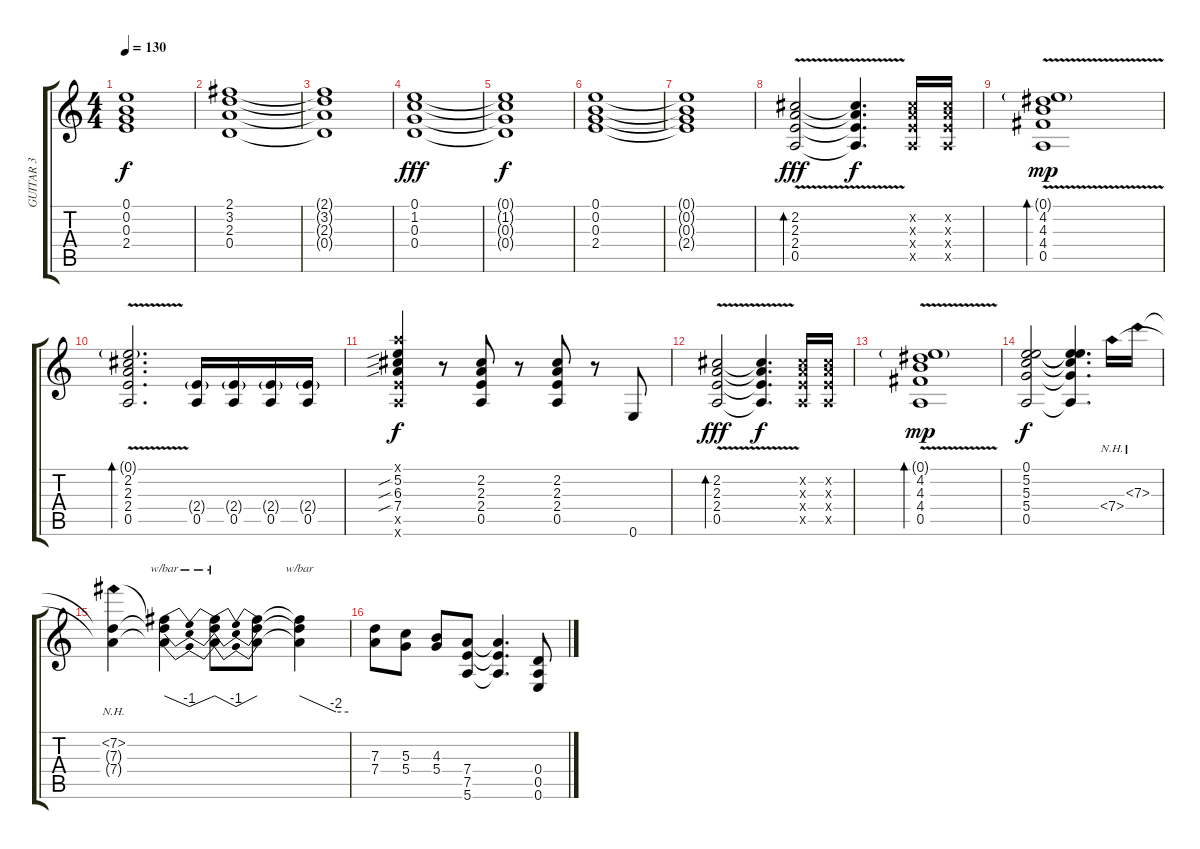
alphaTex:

\track ("GUITAR 3" "GUITAR 3") {instrument overdrivenguitar}
\staff {score tabs}
\tuning (E4 B3 G3 D3 A2 E2) {hide}
\ts (4 4)
\tempo 130
\clef g2
\ks c
(0.1{t} 0.2{t} 0.3{t} 2.4{t}).1{dy f} |
(2.1 3.2 2.3 0.4).1 |
(2.1{t} 3.2{t} 2.3{t} 0.4{t}).1 |
(0.1 1.2 0.3 0.4).1{dy fff} |
(0.1{t} 1.2{t} 0.3{t} 0.4{t}).1{dy f} |
(0.1 0.2 0.3 2.4).1 |
(0.1{t} 0.2{t} 0.3{t} 2.4{t}).1 |
(2.2{v} 2.3 2.4 0.5).2{bd 480 dy fff} (2.2{t} 2.3{t} 2.4{t} 0.5{t}).4{d dy f} (2.2{x} 2.3{x} 2.4{x} 0.5{x}).16 (2.2{x} 2.3{x} 2.4{x} 0.5{x}).16 |
(0.1{v g} 4.2 4.3 4.4 0.5).1{bd 480 dy mp} |
(0.1{g} 2.2 2.3 2.4 0.5{v}).2{d bd 480} (2.4{g} 0.5).16 (2.4{g} 0.5).16 (2.4{g} 0.5).16 (2.4{g} 0.5).16 |
(5.1{x} 5.2{sib} 6.3{sib} 7.4{sib} 7.5{x} 5.6{x}).4{dy f} r.8 (2.2 2.3 2.4 0.5).8 r.8 (2.2 2.3 2.4 0.5).8 r.8 0.6.8 |
(2.2{v} 2.3 2.4 0.5).2{bd 480 dy fff} (2.2{t} 2.3{t} 2.4{t} 0.5{t}).4{d dy f} (2.2{x} 2.3{x} 2.4{x} 0.5{x}).16 (2.2{x} 2.3{x} 2.4{x} 0.5{x}).16 |
(0.1{v g} 4.2 4.3 4.4 0.5).1{bd 480 dy mp} |
(0.1 5.2 5.3 5.4 0.5).2{dy f} (0.1{t} 5.2{t} 5.3{t} 5.4{t} 0.5{t}).4{d} 7.4{nh}.16 7.3{nh}.16 |
(7.2{nh} 7.3{t} 7.4{t}).4 (7.2{t} 7.3{t} 7.4{t}).4{tbe (dip default 0 0 30 -4 60 0)} (7.2{t} 7.3{t} 7.4{t}).8{tbe (dip default 0 0 30 -4 60 0)} (7.2{t} 7.3{t} 7.4{t}).8 (7.2{t} 7.3{t} 7.4{t}).4{tbe (custom default 0 0 45 -8 60 -8)} |
(7.3 7.4).8 (5.3 5.4).8 (4.3 5.4).8 (7.4 7.5 5.6).8 (7.4{t} 7.5{t} 5.6{t}).4{d} (0.4 0.5 0.6).8
